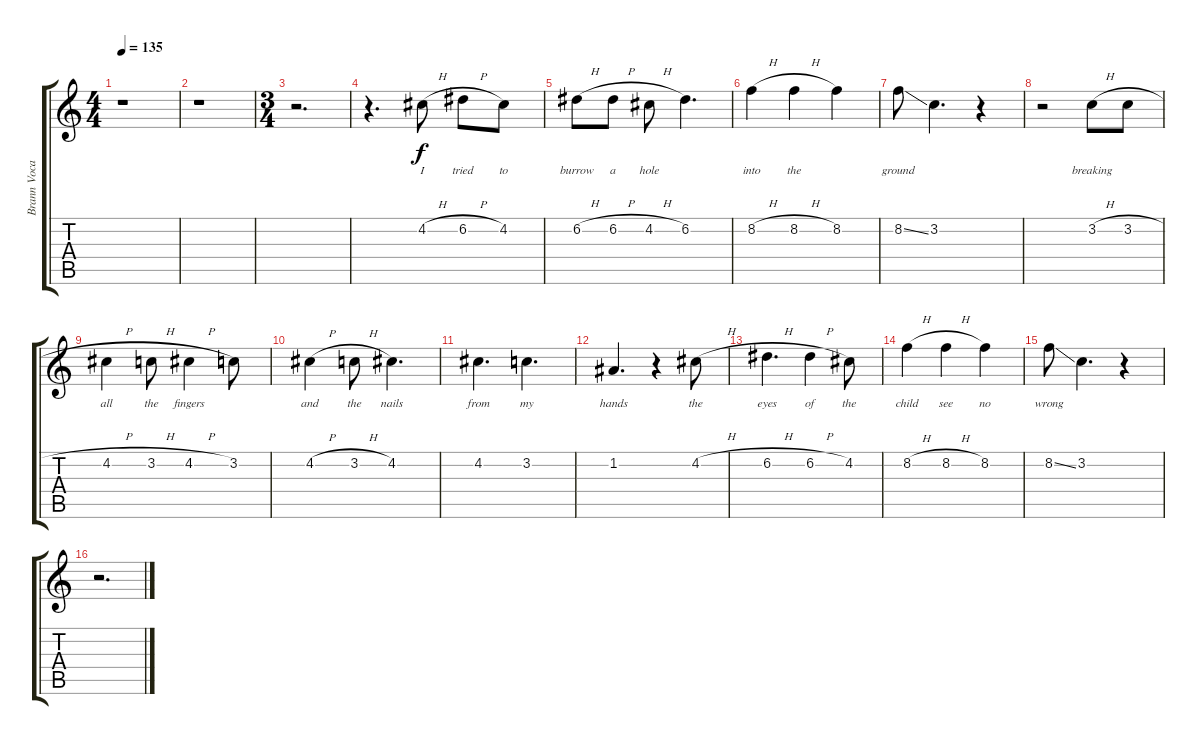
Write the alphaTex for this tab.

\track ("Brann Vocals" "Brann Voca") {instrument overdrivenguitar}
\staff {score tabs}
\tuning (D4 A3 F3 C3 G2 C2) {hide}
\ts (4 4)
\tempo 135
\clef g2
\ks c
r.1{dy f} |
r.1 |
\ts (3 4)
r.2{d} |
r.4{d} 4.2{h}.8{lyrics (0 "I") lyrics (1 "") lyrics (2 "") lyrics (3 "") lyrics (4 "")} 6.2{h}.8{lyrics (0 "tried") lyrics (1 "") lyrics (2 "") lyrics (3 "") lyrics (4 "")} 4.2.8{lyrics (0 "to") lyrics (1 "") lyrics (2 "") lyrics (3 "") lyrics (4 "")} |
6.2{h}.8{lyrics (0 "burrow") lyrics (1 "") lyrics (2 "") lyrics (3 "") lyrics (4 "")} 6.2{h}.8{lyrics (0 "a") lyrics (1 "") lyrics (2 "") lyrics (3 "") lyrics (4 "")} 4.2{h}.8{lyrics (0 "hole") lyrics (1 "") lyrics (2 "") lyrics (3 "") lyrics (4 "")} 6.2.4{d lyrics (0 "") lyrics (1 "") lyrics (2 "") lyrics (3 "") lyrics (4 "")} |
8.2{h}.4{lyrics (0 "into") lyrics (1 "") lyrics (2 "") lyrics (3 "") lyrics (4 "")} 8.2{h}.4{lyrics (0 "the") lyrics (1 "") lyrics (2 "") lyrics (3 "") lyrics (4 "")} 8.2.4{lyrics (0 "") lyrics (1 "") lyrics (2 "") lyrics (3 "") lyrics (4 "")} |
8.2{ss}.8{lyrics (0 "ground") lyrics (1 "") lyrics (2 "") lyrics (3 "") lyrics (4 "")} 3.2.4{d lyrics (0 "") lyrics (1 "") lyrics (2 "") lyrics (3 "") lyrics (4 "")} r.4 |
r.2 3.2{h}.8{lyrics (0 "breaking") lyrics (1 "") lyrics (2 "") lyrics (3 "") lyrics (4 "")} 3.2{h}.8{lyrics (0 "") lyrics (1 "") lyrics (2 "") lyrics (3 "") lyrics (4 "")} |
4.2{h}.4{lyrics (0 "all") lyrics (1 "") lyrics (2 "") lyrics (3 "") lyrics (4 "")} 3.2{h}.8{lyrics (0 "the") lyrics (1 "") lyrics (2 "") lyrics (3 "") lyrics (4 "")} 4.2{h}.4{lyrics (0 "fingers") lyrics (1 "") lyrics (2 "") lyrics (3 "") lyrics (4 "")} 3.2.8{lyrics (0 "") lyrics (1 "") lyrics (2 "") lyrics (3 "") lyrics (4 "")} |
4.2{h}.4{lyrics (0 "and") lyrics (1 "") lyrics (2 "") lyrics (3 "") lyrics (4 "")} 3.2{h}.8{lyrics (0 "the") lyrics (1 "") lyrics (2 "") lyrics (3 "") lyrics (4 "")} 4.2.4{d lyrics (0 "nails") lyrics (1 "") lyrics (2 "") lyrics (3 "") lyrics (4 "")} |
4.2.4{d lyrics (0 "from") lyrics (1 "") lyrics (2 "") lyrics (3 "") lyrics (4 "")} 3.2.4{d lyrics (0 "my") lyrics (1 "") lyrics (2 "") lyrics (3 "") lyrics (4 "")} |
1.2.4{d lyrics (0 "hands") lyrics (1 "") lyrics (2 "") lyrics (3 "") lyrics (4 "")} r.4 4.2{h}.8{lyrics (0 "the") lyrics (1 "") lyrics (2 "") lyrics (3 "") lyrics (4 "")} |
6.2{h}.4{d lyrics (0 "eyes") lyrics (1 "") lyrics (2 "") lyrics (3 "") lyrics (4 "")} 6.2{h}.4{lyrics (0 "of") lyrics (1 "") lyrics (2 "") lyrics (3 "") lyrics (4 "")} 4.2.8{lyrics (0 "the") lyrics (1 "") lyrics (2 "") lyrics (3 "") lyrics (4 "")} |
8.2{h}.4{lyrics (0 "child") lyrics (1 "") lyrics (2 "") lyrics (3 "") lyrics (4 "")} 8.2{h}.4{lyrics (0 "see") lyrics (1 "") lyrics (2 "") lyrics (3 "") lyrics (4 "")} 8.2.4{lyrics (0 "no") lyrics (1 "") lyrics (2 "") lyrics (3 "") lyrics (4 "")} |
8.2{ss}.8{lyrics (0 "wrong") lyrics (1 "") lyrics (2 "") lyrics (3 "") lyrics (4 "")} 3.2.4{d lyrics (0 "") lyrics (1 "") lyrics (2 "") lyrics (3 "") lyrics (4 "")} r.4 |
r.2{d}
